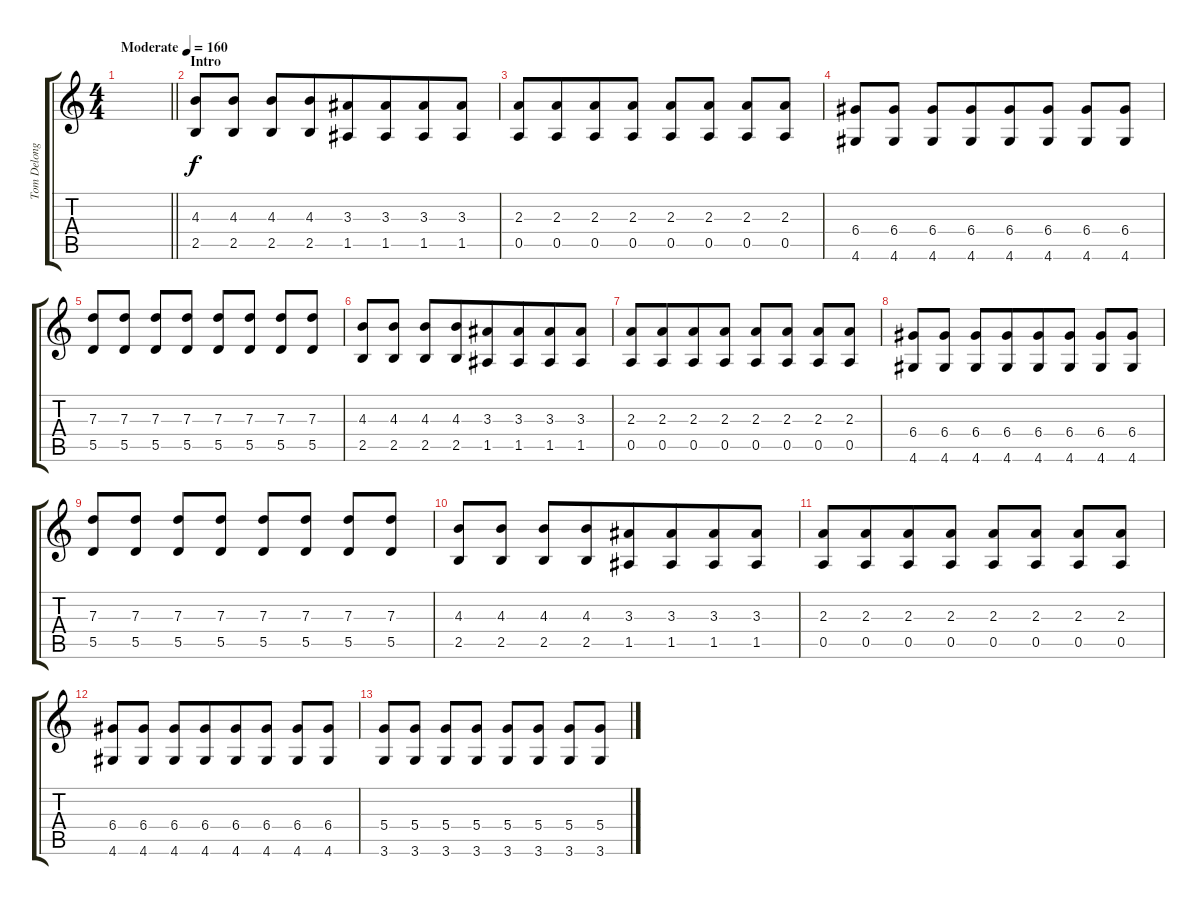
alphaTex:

\track ("Tom Delonge - Guitar" "Tom Delong") {instrument electricguitarclean}
\staff {score tabs}
\tuning (E4 B3 G3 D3 A2 E2) {hide}
\ts (4 4)
\tempo (160 "Moderate")
\clef g2
\barLineRight lightlight
\ks c
|
\section ("" "Intro")
(4.3 2.5).8 (4.3 2.5).8 (4.3 2.5).8 (4.3 2.5).8{beam merge} (3.3 1.5).8{beam merge} (3.3 1.5).8{beam merge} (3.3 1.5).8 (3.3 1.5).8 |
(2.3 0.5).8 (2.3 0.5).8{beam merge} (2.3 0.5).8 (2.3 0.5).8 (2.3 0.5).8 (2.3 0.5).8 (2.3 0.5).8 (2.3 0.5).8 |
(6.4 4.6).8 (6.4 4.6).8 (6.4 4.6).8{beam merge} (6.4 4.6).8{beam merge} (6.4 4.6).8 (6.4 4.6).8 (6.4 4.6).8 (6.4 4.6).8 |
(7.3 5.5).8 (7.3 5.5).8 (7.3 5.5).8 (7.3 5.5).8 (7.3 5.5).8{beam merge} (7.3 5.5).8 (7.3 5.5).8 (7.3 5.5).8 |
(4.3 2.5).8 (4.3 2.5).8 (4.3 2.5).8 (4.3 2.5).8{beam merge} (3.3 1.5).8{beam merge} (3.3 1.5).8{beam merge} (3.3 1.5).8 (3.3 1.5).8 |
(2.3 0.5).8 (2.3 0.5).8{beam merge} (2.3 0.5).8 (2.3 0.5).8 (2.3 0.5).8 (2.3 0.5).8 (2.3 0.5).8 (2.3 0.5).8 |
(6.4 4.6).8 (6.4 4.6).8 (6.4 4.6).8{beam merge} (6.4 4.6).8{beam merge} (6.4 4.6).8 (6.4 4.6).8 (6.4 4.6).8 (6.4 4.6).8 |
(7.3 5.5).8 (7.3 5.5).8 (7.3 5.5).8 (7.3 5.5).8 (7.3 5.5).8{beam merge} (7.3 5.5).8 (7.3 5.5).8 (7.3 5.5).8 |
(4.3 2.5).8 (4.3 2.5).8 (4.3 2.5).8 (4.3 2.5).8{beam merge} (3.3 1.5).8{beam merge} (3.3 1.5).8{beam merge} (3.3 1.5).8 (3.3 1.5).8 |
(2.3 0.5).8 (2.3 0.5).8{beam merge} (2.3 0.5).8 (2.3 0.5).8 (2.3 0.5).8 (2.3 0.5).8 (2.3 0.5).8 (2.3 0.5).8 |
(6.4 4.6).8 (6.4 4.6).8 (6.4 4.6).8{beam merge} (6.4 4.6).8{beam merge} (6.4 4.6).8 (6.4 4.6).8 (6.4 4.6).8 (6.4 4.6).8 |
(5.4 3.6).8 (5.4 3.6).8 (5.4 3.6).8 (5.4 3.6).8 (5.4 3.6).8{beam merge} (5.4 3.6).8 (5.4 3.6).8 (5.4 3.6).8
